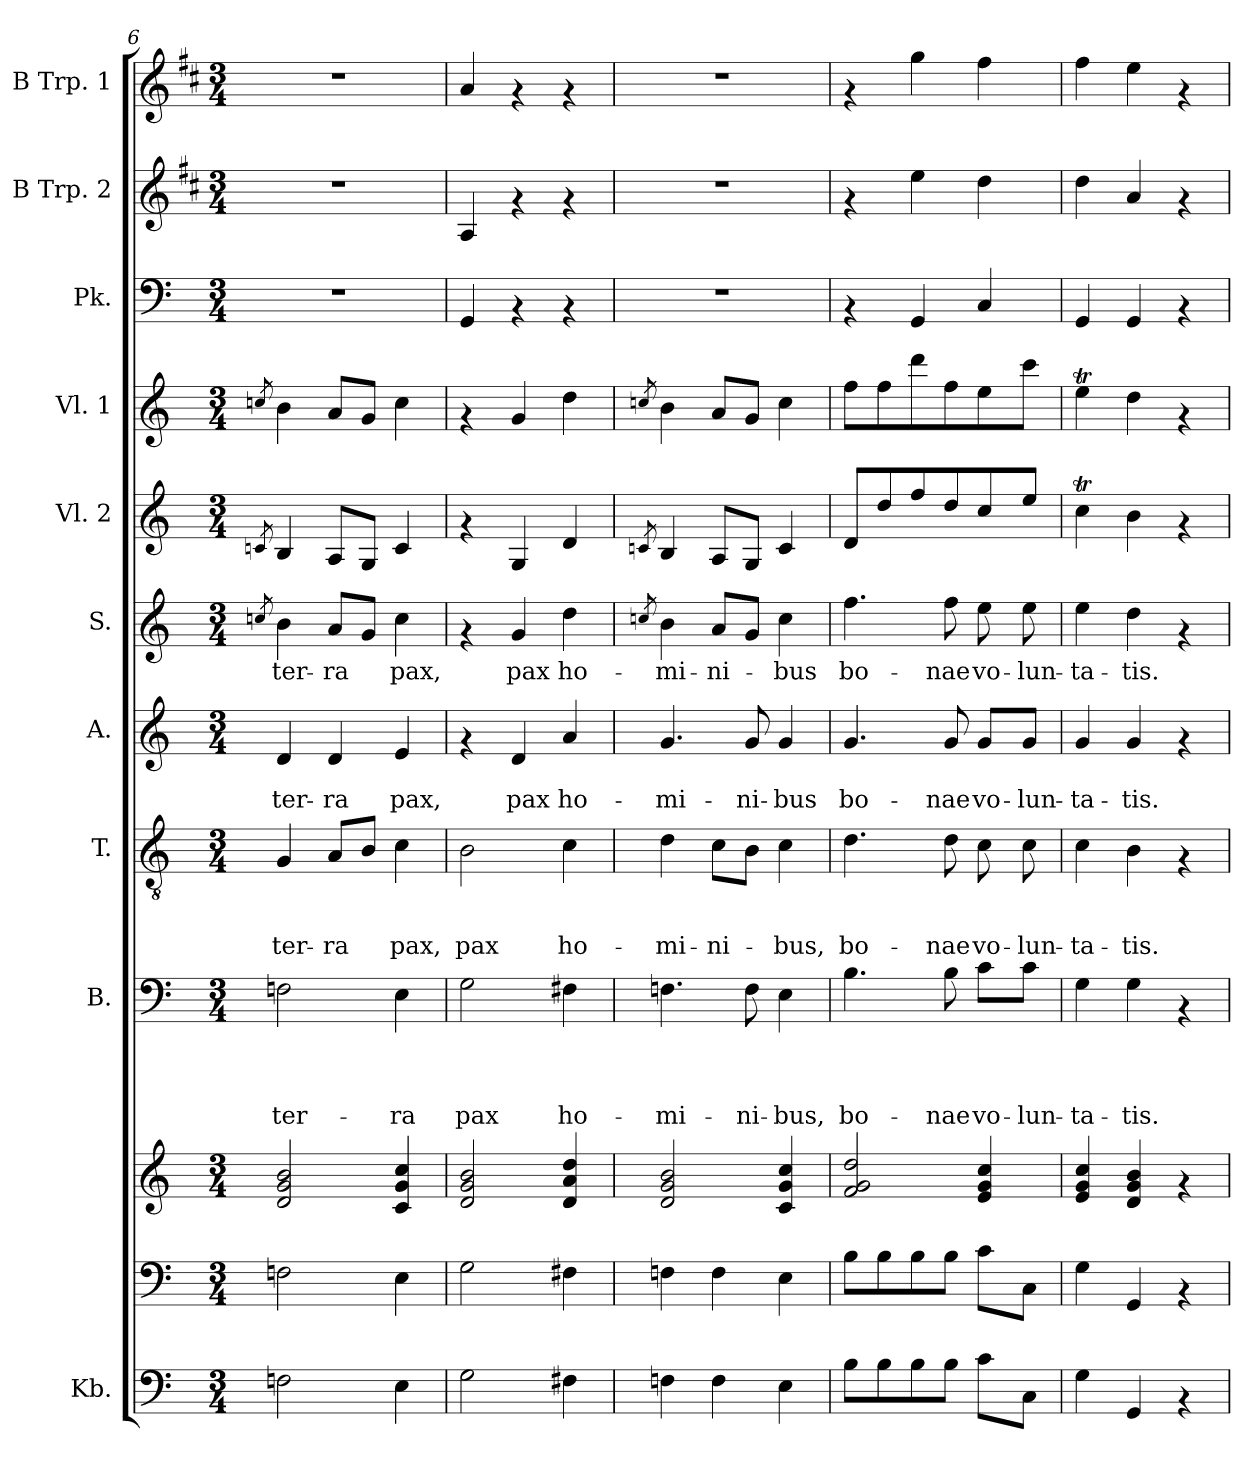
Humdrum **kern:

**kern	**kern	**kern	**kern	**text	**text	**text	**text	**kern	**text	**text	**text	**kern	**text	**text	**kern	**text	**kern	**kern	**kern	**kern	**kern
*part12	*part11	*part10	*part9	*part9	*part9	*part9	*part9	*part8	*part8	*part8	*part8	*part7	*part7	*part7	*part6	*part6	*part5	*part4	*part3	*part2	*part1
*staff12	*staff11	*staff10	*staff9	*staff9	*staff9	*staff9	*staff9	*staff8	*staff8	*staff8	*staff8	*staff7	*staff7	*staff7	*staff6	*staff6	*staff5	*staff4	*staff3	*staff2	*staff1
*I"Kb.	*	*	*I"B.	*	*	*	*	*I"T.	*	*	*	*I"A.	*	*	*I"S.	*	*I"Vl. 2	*I"Vl. 1	*I"Pk.	*I"B Trp. 2	*I"B Trp. 1
*I'Kb.	*	*	*I'B.	*	*	*	*	*I'T.	*	*	*	*I'A.	*	*	*I'S.	*	*I'Vl. 2	*I'Vl. 1	*I'Pk.	*I'B Trp. 2	*I'B Trp. 1
*clefF4	*clefF4	*clefG2	*clefF4	*	*	*	*	*clefGv2	*	*	*	*clefG2	*	*	*clefG2	*	*clefG2	*clefG2	*clefF4	*clefG2	*clefG2
*	*	*	*	*	*	*	*	*	*	*	*	*	*	*	*	*	*	*	*	*ITrd1c2	*ITrd1c2
*k[]	*k[]	*k[]	*k[]	*	*	*	*	*k[]	*	*	*	*k[]	*	*	*k[]	*	*k[]	*k[]	*k[]	*k[]	*k[]
*C:	*C:	*C:	*C:	*	*	*	*	*C:	*	*	*	*C:	*	*	*C:	*	*C:	*C:	*C:	*C:	*C:
*M3/4	*M3/4	*M3/4	*M3/4	*	*	*	*	*M3/4	*	*	*	*M3/4	*	*	*M3/4	*	*M3/4	*M3/4	*M3/4	*M3/4	*M3/4
=6	=6	=6	=6	=6	=6	=6	=6	=6	=6	=6	=6	=6	=6	=6	=6	=6	=6	=6	=6	=6	=6
.	.	.	.	.	.	.	.	.	.	.	.	.	.	.	8qccn/	.	8qcn/	8qccn/	.	.	.
!	!	!	!	!	!	!	!LO:LY:b	!	!	!	!LO:LY:b	!	!	!LO:LY:b	!	!LO:LY:b	!	!	!	!	!
2Fn\	2Fn\	2d/ 2g/ 2b/	2Fn\	.	.	.	ter-	4G/	.	.	ter-	4d/	.	ter-	4b\	ter-	4B/	4b\	2.r	2.r	2.r
!	!	!	!	!	!	!	!	!	!	!	!LO:LY:b	!	!	!LO:LY:b	!	!LO:LY:b	!	!	!	!	!
.	.	.	.	.	.	.	.	8A/L	.	.	-ra	4d/	.	-ra	8a/L	-ra	8A/L	8a/L	.	.	.
.	.	.	.	.	.	.	.	8B/J	.	.	.	.	.	.	8g/J	.	8G/J	8g/J	.	.	.
!	!	!	!	!	!	!	!LO:LY:b	!	!	!	!LO:LY:b	!	!	!LO:LY:b	!	!LO:LY:b	!	!	!	!	!
4E\	4E\	4c/ 4g/ 4cc/	4E\	.	.	.	-ra	4c\	.	.	pax,	4e/	.	pax,	4cc\	pax,	4c/	4cc\	.	.	.
=7	=7	=7	=7	=7	=7	=7	=7	=7	=7	=7	=7	=7	=7	=7	=7	=7	=7	=7	=7	=7	=7
!	!	!	!	!	!	!	!LO:LY:b	!	!	!	!LO:LY:b	!	!	!	!	!	!	!	!	!	!
2G\	2G\	2d/ 2g/ 2b/	2G\	.	.	.	pax	2B\	.	.	pax	4rf	.	.	4rf	.	4rf	4rf	4GG/	4G/	4g/
!	!	!	!	!	!	!	!	!	!	!	!	!	!	!LO:LY:b	!	!LO:LY:b	!	!	!	!	!
.	.	.	.	.	.	.	.	.	.	.	.	4d/	.	pax	4g/	pax	4G/	4g/	4rAA	4rf	4rf
!	!	!	!	!	!	!	!LO:LY:b	!	!	!	!LO:LY:b	!	!	!LO:LY:b	!	!LO:LY:b	!	!	!	!	!
4F#X\	4F#X\	4d/ 4a/ 4dd/	4F#X\	.	.	.	ho-	4c\	.	.	ho-	4a/	.	ho-	4dd\	ho-	4d/	4dd\	4rAA	4rf	4rf
=8	=8	=8	=8	=8	=8	=8	=8	=8	=8	=8	=8	=8	=8	=8	=8	=8	=8	=8	=8	=8	=8
.	.	.	.	.	.	.	.	.	.	.	.	.	.	.	8qccn/	.	8qcn/	8qccn/	.	.	.
!	!	!	!	!	!	!	!LO:LY:b	!	!	!	!LO:LY:b	!	!	!LO:LY:b	!	!LO:LY:b	!	!	!	!	!
4Fn\	4Fn\	2d/ 2g/ 2b/	4.Fn\	.	.	.	-mi-	4d\	.	.	-mi-	4.g/	.	-mi-	4b\	-mi-	4B/	4b\	2.r	2.r	2.r
!	!	!	!	!	!	!	!	!	!	!	!LO:LY:b	!	!	!	!	!LO:LY:b	!	!	!	!	!
4F\	4F\	.	.	.	.	.	.	8c\L	.	.	-ni-	.	.	.	8a/L	-ni-	8A/L	8a/L	.	.	.
!	!	!	!	!	!	!	!LO:LY:b	!	!	!	!	!	!	!LO:LY:b	!	!	!	!	!	!	!
.	.	.	8F\	.	.	.	-ni-	8B\J	.	.	.	8g/	.	-ni-	8g/J	.	8G/J	8g/J	.	.	.
!	!	!	!	!	!	!	!LO:LY:b	!	!	!	!LO:LY:b	!	!	!LO:LY:b	!	!LO:LY:b	!	!	!	!	!
4E\	4E\	4c/ 4g/ 4cc/	4E\	.	.	.	-bus,	4c\	.	.	-bus,	4g/	.	-bus	4cc\	-bus	4c/	4cc\	.	.	.
!!LO:PB:g=z
=9	=9	=9	=9	=9	=9	=9	=9	=9	=9	=9	=9	=9	=9	=9	=9	=9	=9	=9	=9	=9	=9
!	!	!	!	!	!	!	!LO:LY:b	!	!	!	!LO:LY:b	!	!	!LO:LY:b	!	!LO:LY:b	!	!	!	!	!
8B\L	8B\L	2f/ 2g/ 2dd/	4.B\	.	.	.	bo-	4.d\	.	.	bo-	4.g/	.	bo-	4.ff\	bo-	8d/L	8ff\L	4rAA	4rf	4rf
8B\	8B\	.	.	.	.	.	.	.	.	.	.	.	.	.	.	.	8dd/	8ff\	.	.	.
8B\	8B\	.	.	.	.	.	.	.	.	.	.	.	.	.	.	.	8ff/	8ddd\	4GG/	4dd\	4ff\
!	!	!	!	!	!	!	!LO:LY:b	!	!	!	!LO:LY:b	!	!	!LO:LY:b	!	!LO:LY:b	!	!	!	!	!
8B\J	8B\J	.	8B\	.	.	.	-nae	8d\	.	.	-nae	8g/	.	-nae	8ff\	-nae	8dd/	8ff\	.	.	.
!	!	!	!	!	!	!	!LO:LY:b	!	!	!	!LO:LY:b	!	!	!LO:LY:b	!	!LO:LY:b	!	!	!	!	!
8c\L	8c\L	4e/ 4g/ 4cc/	8c\L	.	.	.	vo-	8c\	.	.	vo-	8g/L	.	vo-	8ee\	vo-	8cc/	8ee\	4C/	4cc\	4ee\
!	!	!	!	!	!	!	!LO:LY:b	!	!	!	!LO:LY:b	!	!	!LO:LY:b	!	!LO:LY:b	!	!	!	!	!
8C\J	8C\J	.	8c\J	.	.	.	-lun-	8c\	.	.	-lun-	8g/J	.	-lun-	8ee\	-lun-	8ee/J	8ccc\J	.	.	.
=10	=10	=10	=10	=10	=10	=10	=10	=10	=10	=10	=10	=10	=10	=10	=10	=10	=10	=10	=10	=10	=10
!	!	!	!	!	!	!	!LO:LY:b	!	!	!	!LO:LY:b	!	!	!LO:LY:b	!	!LO:LY:b	!	!	!	!	!
4G\	4G\	4e/ 4g/ 4cc/	4G\	.	.	.	-ta-	4c\	.	.	-ta-	4g/	.	-ta-	4ee\	-ta-	4ccT\	4eet\	4GG/	4cc\	4ee\
!	!	!	!	!	!	!	!LO:LY:b	!	!	!	!LO:LY:b	!	!	!LO:LY:b	!	!LO:LY:b	!	!	!	!	!
4GG/	4GG/	4d/ 4g/ 4b/	4G\	.	.	.	-tis.	4B\	.	.	-tis.	4g/	.	-tis.	4dd\	-tis.	4b\	4dd\	4GG/	4g/	4dd\
4rAA	4rAA	4rf	4rAA	.	.	.	.	4rF	.	.	.	4rf	.	.	4rf	.	4rf	4rf	4rAA	4rf	4rf
=	=	=	=	=	=	=	=	=	=	=	=	=	=	=	=	=	=	=	=	=	=
*-	*-	*-	*-	*-	*-	*-	*-	*-	*-	*-	*-	*-	*-	*-	*-	*-	*-	*-	*-	*-	*-
